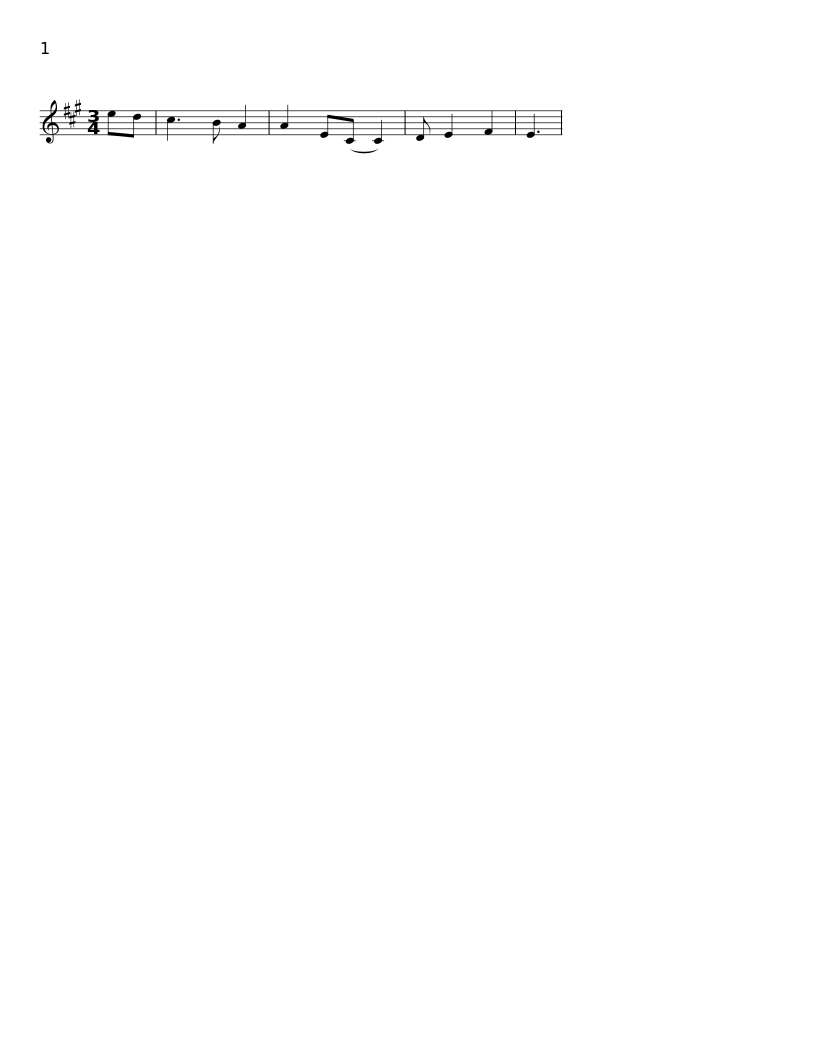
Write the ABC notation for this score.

X:1
L:1/8
M:3/4
I:linebreak $
K:A
V:1 treble
V:1
 ed | c3 B A2 | A2 E(C C2) | D E2 F2 | E3 | %5
